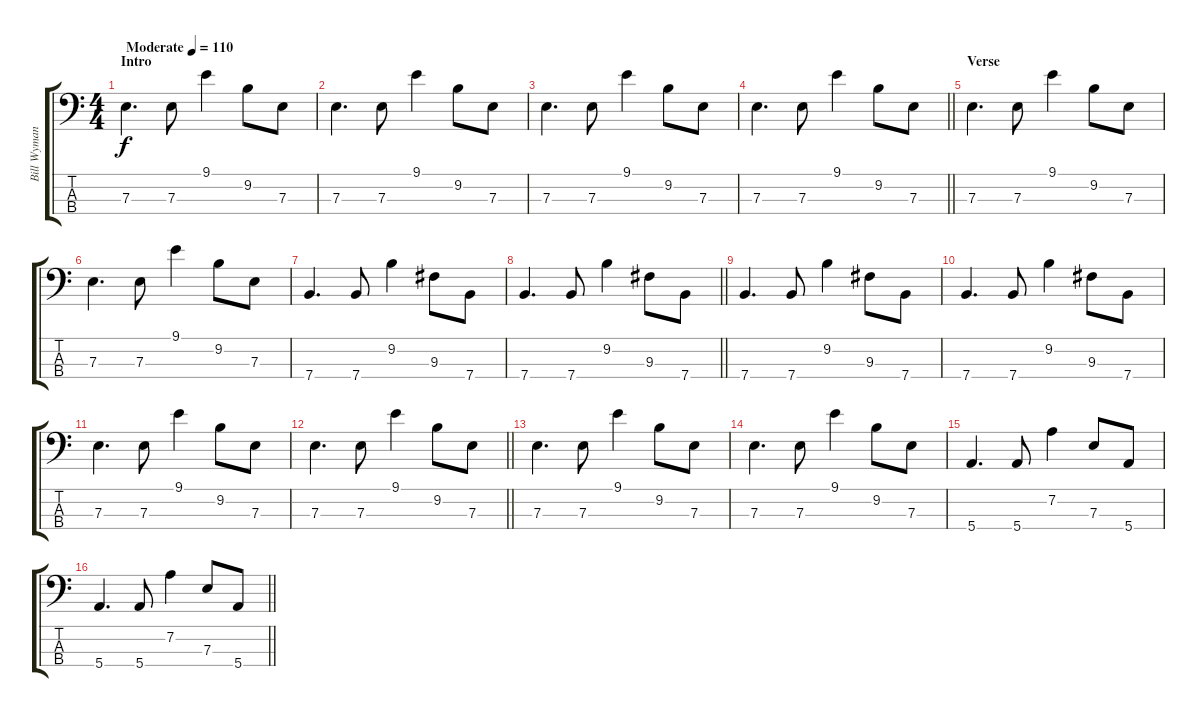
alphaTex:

\track ("Bill Wyman" "Bill Wyman") {instrument electricbassfinger}
\staff {score tabs}
\tuning (G2 D2 A1 E1) {hide}
\ts (4 4)
\section ("" "Intro")
\tempo (110 "Moderate")
\clef f4
\ks c
7.3.4{d dy f instrument electricbassfinger} 7.3.8 9.1.4 9.2.8 7.3.8 |
7.3.4{d} 7.3.8 9.1.4 9.2.8 7.3.8 |
7.3.4{d} 7.3.8 9.1.4 9.2.8 7.3.8 |
\barLineRight lightlight
7.3.4{d} 7.3.8 9.1.4 9.2.8 7.3.8 |
\section ("" "Verse")
7.3.4{d} 7.3.8 9.1.4 9.2.8 7.3.8 |
7.3.4{d} 7.3.8 9.1.4 9.2.8 7.3.8 |
7.4.4{d} 7.4.8 9.2.4 9.3.8 7.4.8 |
\barLineRight lightlight
7.4.4{d} 7.4.8 9.2.4 9.3.8 7.4.8 |
7.4.4{d} 7.4.8 9.2.4 9.3.8 7.4.8 |
7.4.4{d} 7.4.8 9.2.4 9.3.8 7.4.8 |
7.3.4{d} 7.3.8 9.1.4 9.2.8 7.3.8 |
\barLineRight lightlight
7.3.4{d} 7.3.8 9.1.4 9.2.8 7.3.8 |
7.3.4{d} 7.3.8 9.1.4 9.2.8 7.3.8 |
7.3.4{d} 7.3.8 9.1.4 9.2.8 7.3.8 |
5.4.4{d} 5.4.8 7.2.4 7.3.8 5.4.8 |
\barLineRight lightlight
5.4.4{d} 5.4.8 7.2.4 7.3.8 5.4.8
